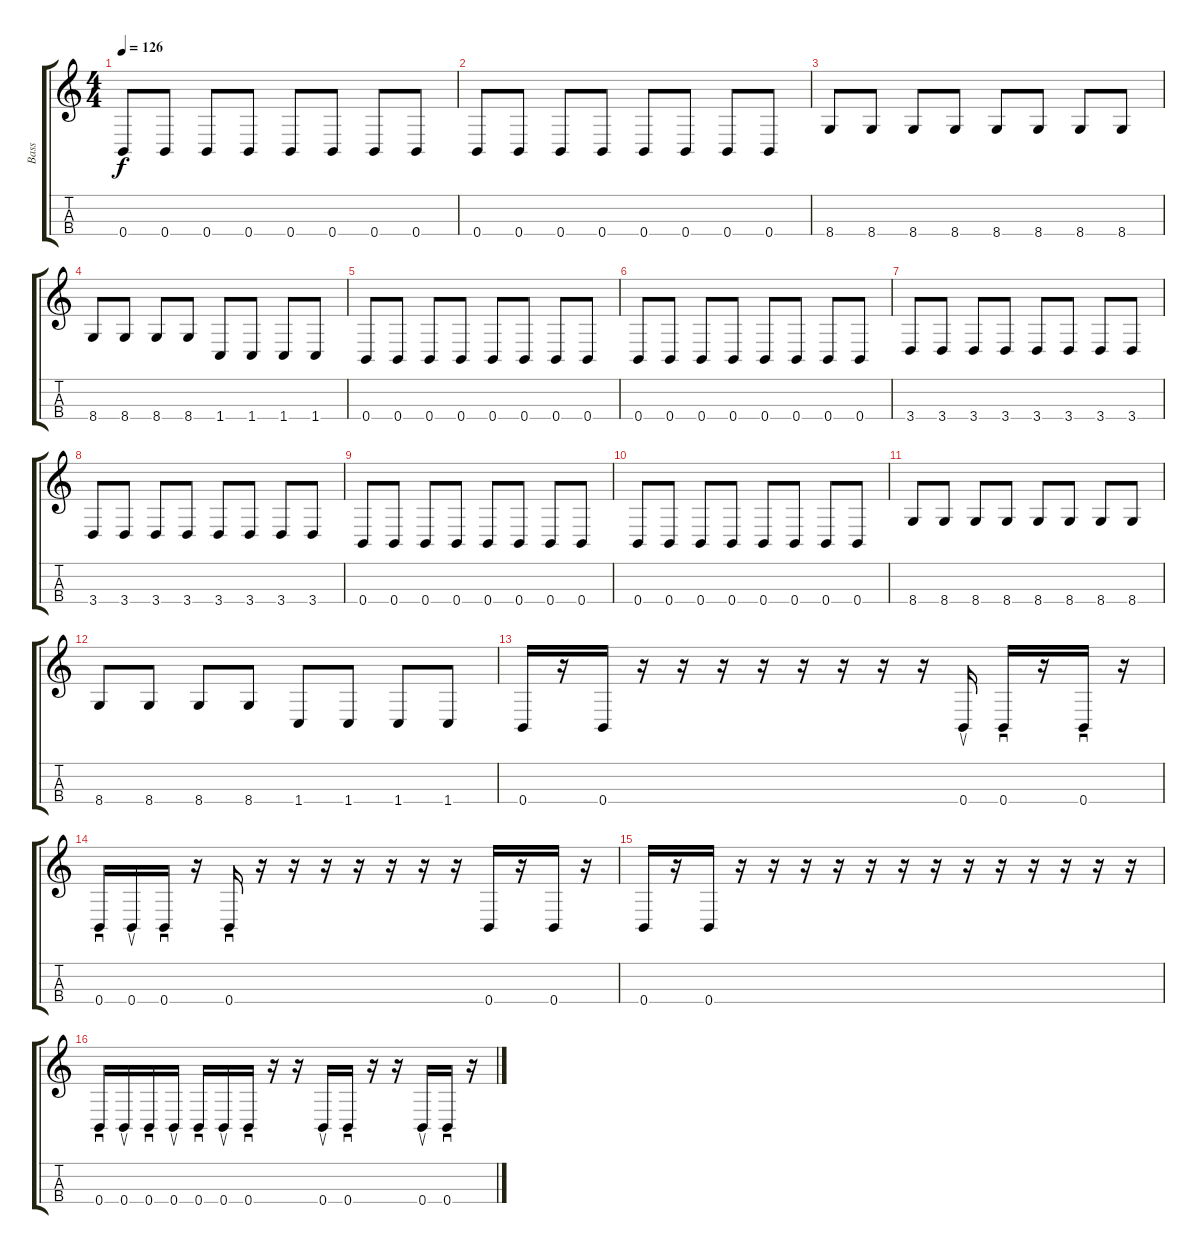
\track ("Bass" "Bass") {instrument electricbassfinger}
\staff {score tabs}
\tuning (E3 B2 Gb2 B1) {hide}
\ts (4 4)
\tempo 126
\clef g2
\ks c
0.4.8{dy f} 0.4.8 0.4.8 0.4.8 0.4.8 0.4.8 0.4.8 0.4.8 |
0.4.8 0.4.8 0.4.8 0.4.8 0.4.8 0.4.8 0.4.8 0.4.8 |
8.4.8 8.4.8 8.4.8 8.4.8 8.4.8 8.4.8 8.4.8 8.4.8 |
8.4.8 8.4.8 8.4.8 8.4.8 1.4.8 1.4.8 1.4.8 1.4.8 |
0.4.8 0.4.8 0.4.8 0.4.8 0.4.8 0.4.8 0.4.8 0.4.8 |
0.4.8 0.4.8 0.4.8 0.4.8 0.4.8 0.4.8 0.4.8 0.4.8 |
3.4.8 3.4.8 3.4.8 3.4.8 3.4.8 3.4.8 3.4.8 3.4.8 |
3.4.8 3.4.8 3.4.8 3.4.8 3.4.8 3.4.8 3.4.8 3.4.8 |
0.4.8 0.4.8 0.4.8 0.4.8 0.4.8 0.4.8 0.4.8 0.4.8 |
0.4.8 0.4.8 0.4.8 0.4.8 0.4.8 0.4.8 0.4.8 0.4.8 |
8.4.8 8.4.8 8.4.8 8.4.8 8.4.8 8.4.8 8.4.8 8.4.8 |
8.4.8 8.4.8 8.4.8 8.4.8 1.4.8 1.4.8 1.4.8 1.4.8 |
0.4.16 r.16 0.4.16 r.16 r.16 r.16 r.16 r.16 r.16 r.16 r.16 0.4.16{su} 0.4.16{sd} r.16 0.4.16{sd} r.16 |
0.4.16{sd} 0.4.16{su} 0.4.16{sd} r.16 0.4.16{sd} r.16 r.16 r.16 r.16 r.16 r.16 r.16 0.4.16 r.16 0.4.16 r.16 |
0.4.16 r.16 0.4.16 r.16 r.16 r.16 r.16 r.16 r.16 r.16 r.16 r.16 r.16 r.16 r.16 r.16 |
0.4.16{sd} 0.4.16{su} 0.4.16{sd} 0.4.16{su} 0.4.16{sd} 0.4.16{su} 0.4.16{sd} r.16 r.16 0.4.16{su} 0.4.16{sd} r.16 r.16 0.4.16{su} 0.4.16{sd} r.16
